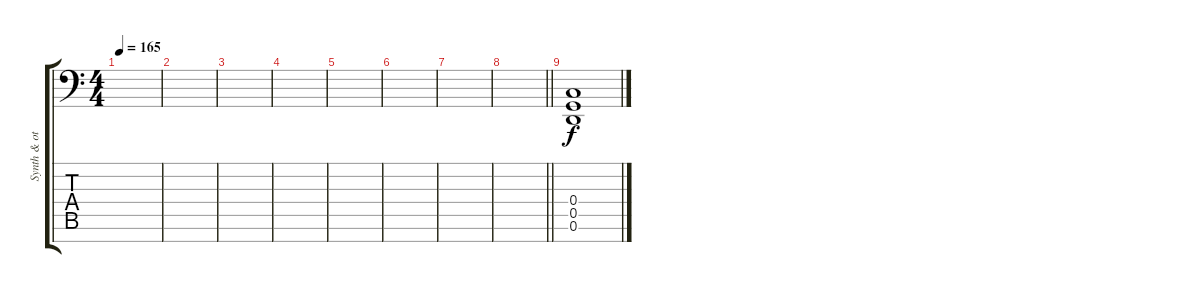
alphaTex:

\track ("Synth & others" "Synth & ot") {instrument pad6metallic}
\staff {score tabs}
\tuning (D4 A3 F3 C3 G2 D2 A1) {hide}
\ts (4 4)
\tempo 165
\clef f4
\ks c
|
|
|
|
|
|
|
\barLineRight lightlight
|
(0.4 0.5 0.6).1
